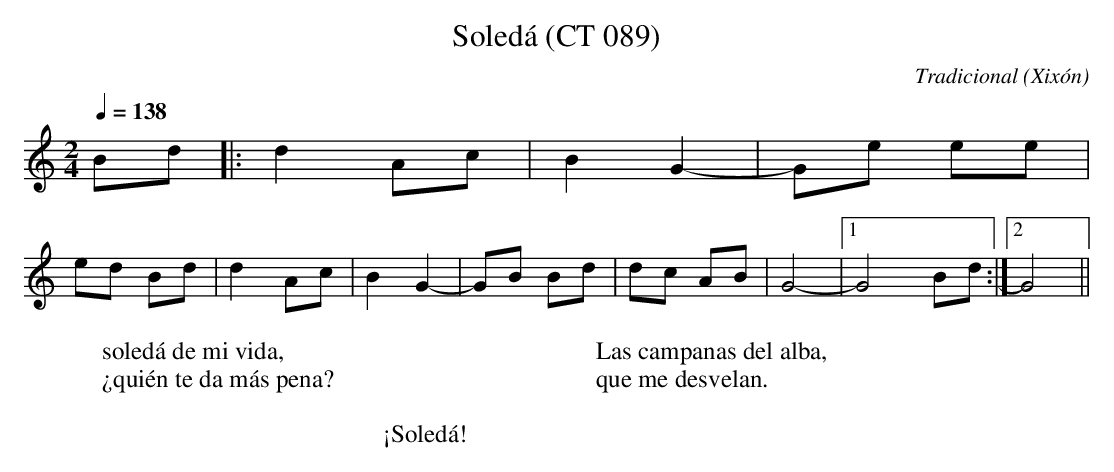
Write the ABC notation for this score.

X:1
T:Soledá (CT 089)
C:Tradicional
O:Xixón
M:2/4
L:1/8
Q:1/4=138
W:soledá de mi vida,
W:¿quién te da más pena?
W:
W:Las campanas del alba,
W:que me desvelan.
W:
W:¡Soledá!
K:C
Bd|:d2 Ac|B2 G2-|Ge ee|
ed Bd|d2 Ac|B2 G2-|GB Bd|dc AB|G4-|[1 G4 Bd :|[2 G4||
